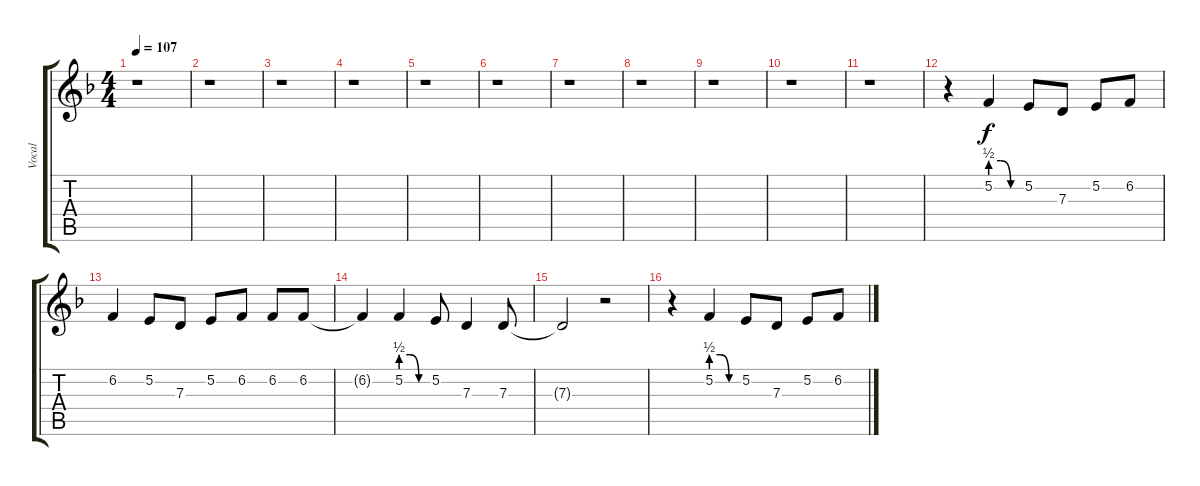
\track ("Vocal" "Vocal") {instrument altosax}
\staff {score tabs}
\tuning (E4 B3 G3 D3 A2 E2) {hide}
\ts (4 4)
\tempo 107
\clef g2
\ks f
r.1{dy f} |
r.1 |
r.1 |
r.1 |
r.1 |
r.1 |
r.1 |
r.1 |
r.1 |
r.1 |
r.1 |
r.4 5.2{be (custom 0 2 20 2 40 0 60 0)}.4 5.2.8 7.3.8 5.2.8 6.2.8 |
6.2.4 5.2.8 7.3.8 5.2.8 6.2.8 6.2.8 6.2.8 |
6.2{t}.4 5.2{be (custom 0 2 20 2 40 0 60 0)}.4 5.2.8 7.3.4 7.3.8 |
7.3{t}.2 r.2 |
r.4 5.2{be (custom 0 2 20 2 40 0 60 0)}.4 5.2.8 7.3.8 5.2.8 6.2.8
